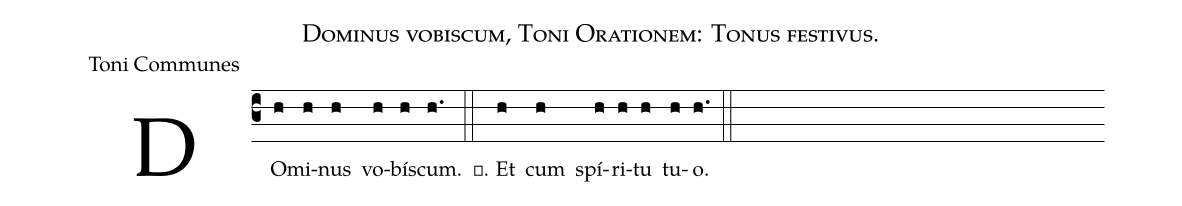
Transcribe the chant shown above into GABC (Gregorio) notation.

name: Dominus vobiscum, Toni Orationem: Tonus festivus.;
office-part:Toni Communes;
%%
(c3) DO(h)mi(h)nus(h) vo(h)bís(h)cum.(h.) (::)
℟. Et(h) cum(h) spí(h)ri(h)tu(h) tu(h)o.(h.) (::)
